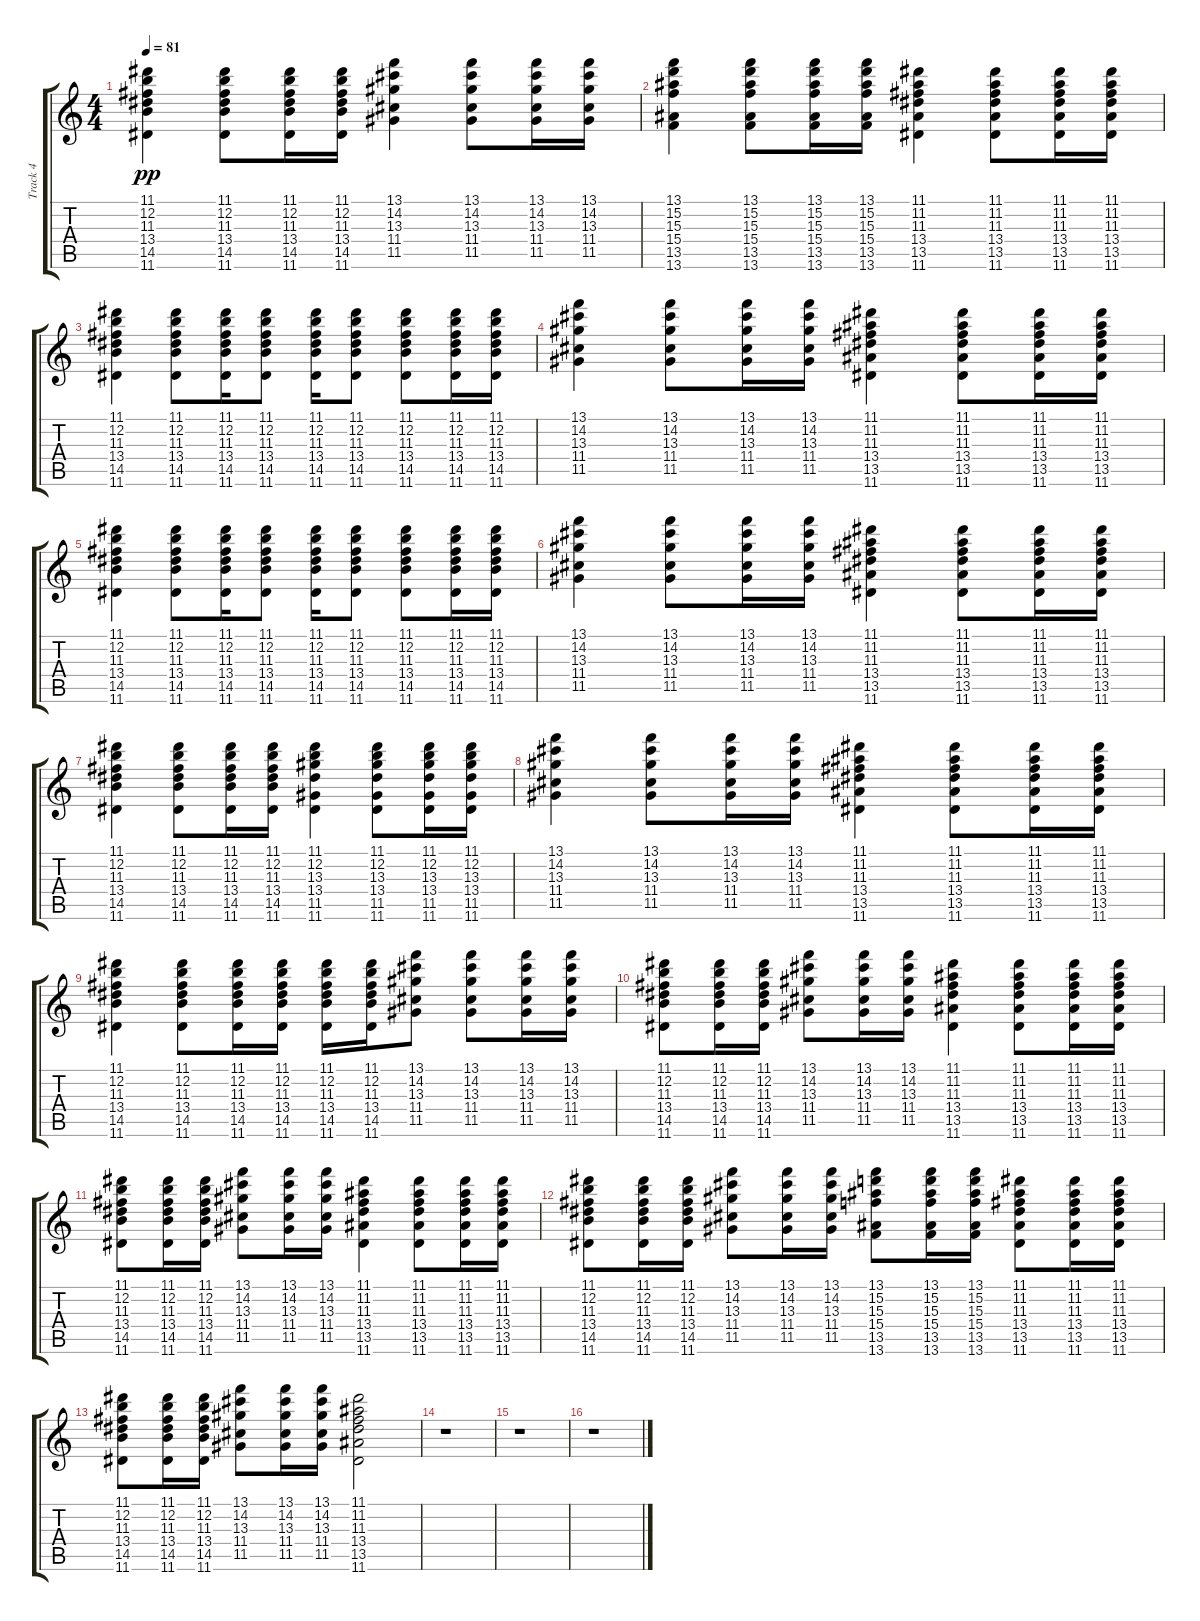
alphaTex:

\track ("Track 4" "Track 4") {instrument acousticguitarsteel}
\staff {score tabs}
\tuning (E4 B3 G3 D3 A2 E2) {hide}
\ts (4 4)
\tempo 81
\clef g2
\ks c
(11.1 12.2 11.3 13.4 14.5 11.6).4{dy pp} (11.1 12.2 11.3 13.4 14.5 11.6).8 (11.1 12.2 11.3 13.4 14.5 11.6).16 (11.1 12.2 11.3 13.4 14.5 11.6).16 (13.1 14.2 13.3 11.4 11.5).4 (13.1 14.2 13.3 11.4 11.5).8 (13.1 14.2 13.3 11.4 11.5).16 (13.1 14.2 13.3 11.4 11.5).16 |
(13.1 15.2 15.3 15.4 13.5 13.6).4 (13.1 15.2 15.3 15.4 13.5 13.6).8 (13.1 15.2 15.3 15.4 13.5 13.6).16 (13.1 15.2 15.3 15.4 13.5 13.6).16 (11.1 11.2 11.3 13.4 13.5 11.6).4 (11.1 11.2 11.3 13.4 13.5 11.6).8 (11.1 11.2 11.3 13.4 13.5 11.6).16 (11.1 11.2 11.3 13.4 13.5 11.6).16 |
(11.1 12.2 11.3 13.4 14.5 11.6).4 (11.1 12.2 11.3 13.4 14.5 11.6).8 (11.1 12.2 11.3 13.4 14.5 11.6).16 (11.1 12.2 11.3 13.4 14.5 11.6).8 (11.1 12.2 11.3 13.4 14.5 11.6).16 (11.1 12.2 11.3 13.4 14.5 11.6).8 (11.1 12.2 11.3 13.4 14.5 11.6).8 (11.1 12.2 11.3 13.4 14.5 11.6).16 (11.1 12.2 11.3 13.4 14.5 11.6).16 |
(13.1 14.2 13.3 11.4 11.5).4 (13.1 14.2 13.3 11.4 11.5).8 (13.1 14.2 13.3 11.4 11.5).16 (13.1 14.2 13.3 11.4 11.5).16 (11.1 11.2 11.3 13.4 13.5 11.6).4 (11.1 11.2 11.3 13.4 13.5 11.6).8 (11.1 11.2 11.3 13.4 13.5 11.6).16 (11.1 11.2 11.3 13.4 13.5 11.6).16 |
(11.1 12.2 11.3 13.4 14.5 11.6).4 (11.1 12.2 11.3 13.4 14.5 11.6).8 (11.1 12.2 11.3 13.4 14.5 11.6).16 (11.1 12.2 11.3 13.4 14.5 11.6).8 (11.1 12.2 11.3 13.4 14.5 11.6).16 (11.1 12.2 11.3 13.4 14.5 11.6).8 (11.1 12.2 11.3 13.4 14.5 11.6).8 (11.1 12.2 11.3 13.4 14.5 11.6).16 (11.1 12.2 11.3 13.4 14.5 11.6).16 |
(13.1 14.2 13.3 11.4 11.5).4 (13.1 14.2 13.3 11.4 11.5).8 (13.1 14.2 13.3 11.4 11.5).16 (13.1 14.2 13.3 11.4 11.5).16 (11.1 11.2 11.3 13.4 13.5 11.6).4 (11.1 11.2 11.3 13.4 13.5 11.6).8 (11.1 11.2 11.3 13.4 13.5 11.6).16 (11.1 11.2 11.3 13.4 13.5 11.6).16 |
(11.1 12.2 11.3 13.4 14.5 11.6).4 (11.1 12.2 11.3 13.4 14.5 11.6).8 (11.1 12.2 11.3 13.4 14.5 11.6).16 (11.1 12.2 11.3 13.4 14.5 11.6).16 (11.1 12.2 13.3 13.4 11.5 11.6).4 (11.1 12.2 13.3 13.4 11.5 11.6).8 (11.1 12.2 13.3 13.4 11.5 11.6).16 (11.1 12.2 13.3 13.4 11.5 11.6).16 |
(13.1 14.2 13.3 11.4 11.5).4 (13.1 14.2 13.3 11.4 11.5).8 (13.1 14.2 13.3 11.4 11.5).16 (13.1 14.2 13.3 11.4 11.5).16 (11.1 11.2 11.3 13.4 13.5 11.6).4 (11.1 11.2 11.3 13.4 13.5 11.6).8 (11.1 11.2 11.3 13.4 13.5 11.6).16 (11.1 11.2 11.3 13.4 13.5 11.6).16 |
(11.1 12.2 11.3 13.4 14.5 11.6).4 (11.1 12.2 11.3 13.4 14.5 11.6).8 (11.1 12.2 11.3 13.4 14.5 11.6).16 (11.1 12.2 11.3 13.4 14.5 11.6).16 (11.1 12.2 11.3 13.4 14.5 11.6).16 (11.1 12.2 11.3 13.4 14.5 11.6).16 (13.1 14.2 13.3 11.4 11.5).8 (13.1 14.2 13.3 11.4 11.5).8 (13.1 14.2 13.3 11.4 11.5).16 (13.1 14.2 13.3 11.4 11.5).16 |
(11.1 12.2 11.3 13.4 14.5 11.6).8 (11.1 12.2 11.3 13.4 14.5 11.6).16 (11.1 12.2 11.3 13.4 14.5 11.6).16 (13.1 14.2 13.3 11.4 11.5).8 (13.1 14.2 13.3 11.4 11.5).16 (13.1 14.2 13.3 11.4 11.5).16 (11.1 11.2 11.3 13.4 13.5 11.6).4 (11.1 11.2 11.3 13.4 13.5 11.6).8 (11.1 11.2 11.3 13.4 13.5 11.6).16 (11.1 11.2 11.3 13.4 13.5 11.6).16 |
(11.1 12.2 11.3 13.4 14.5 11.6).8 (11.1 12.2 11.3 13.4 14.5 11.6).16 (11.1 12.2 11.3 13.4 14.5 11.6).16 (13.1 14.2 13.3 11.4 11.5).8 (13.1 14.2 13.3 11.4 11.5).16 (13.1 14.2 13.3 11.4 11.5).16 (11.1 11.2 11.3 13.4 13.5 11.6).4 (11.1 11.2 11.3 13.4 13.5 11.6).8 (11.1 11.2 11.3 13.4 13.5 11.6).16 (11.1 11.2 11.3 13.4 13.5 11.6).16 |
(11.1 12.2 11.3 13.4 14.5 11.6).8 (11.1 12.2 11.3 13.4 14.5 11.6).16 (11.1 12.2 11.3 13.4 14.5 11.6).16 (13.1 14.2 13.3 11.4 11.5).8 (13.1 14.2 13.3 11.4 11.5).16 (13.1 14.2 13.3 11.4 11.5).16 (13.1 15.2 15.3 15.4 13.5 13.6).8 (13.1 15.2 15.3 15.4 13.5 13.6).16 (13.1 15.2 15.3 15.4 13.5 13.6).16 (11.1 11.2 11.3 13.4 13.5 11.6).8 (11.1 11.2 11.3 13.4 13.5 11.6).16 (11.1 11.2 11.3 13.4 13.5 11.6).16 |
(11.1 12.2 11.3 13.4 14.5 11.6).8 (11.1 12.2 11.3 13.4 14.5 11.6).16 (11.1 12.2 11.3 13.4 14.5 11.6).16 (13.1 14.2 13.3 11.4 11.5).8 (13.1 14.2 13.3 11.4 11.5).16 (13.1 14.2 13.3 11.4 11.5).16 (11.1 11.2 11.3 13.4 13.5 11.6).2 |
r.1 |
r.1 |
r.1
